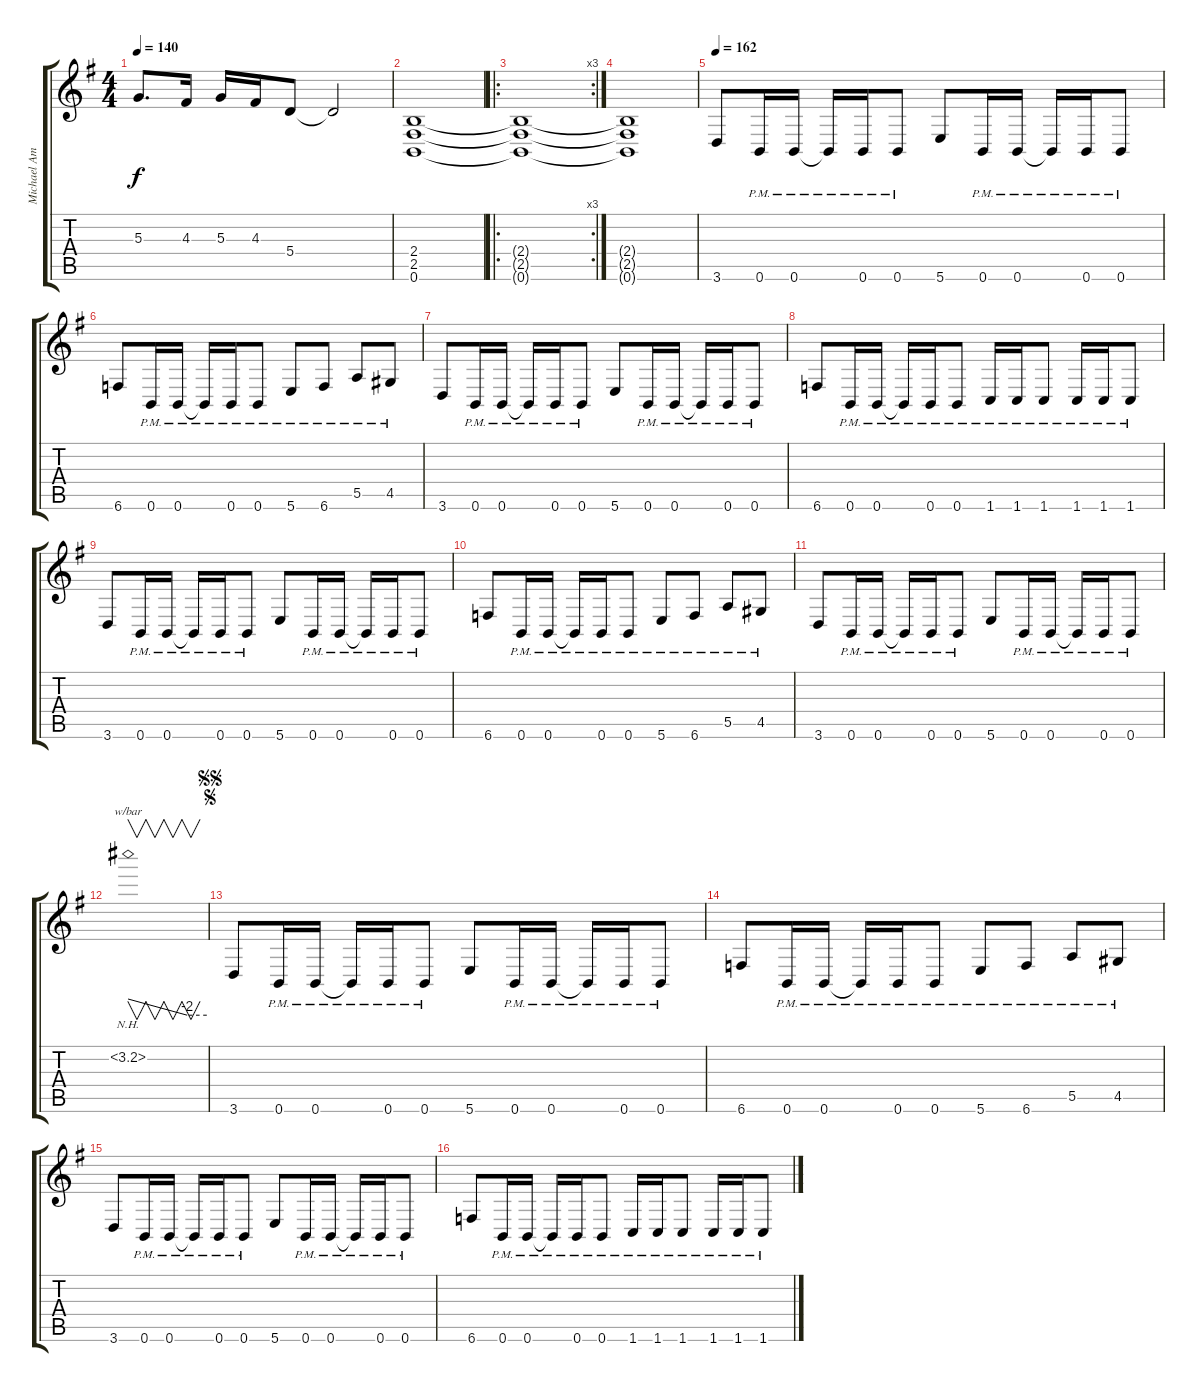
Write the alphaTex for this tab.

\track ("Michael Amott" "Michael Am") {instrument distortionguitar}
\staff {score tabs}
\tuning (B3 Gb3 D3 A2 E2 B1) {hide}
\ts (4 4)
\tempo 140
\clef g2
\ks g
5.3.8{d dy f} 4.3.16 5.3.16 4.3.16 5.4.8 5.4{t}.2 |
(2.4 2.5 0.6).1 |
\ro
\rc 3
(2.4{t} 2.5{t} 0.6{t}).1 |
(2.4{t} 2.5{t} 0.6{t}).1 |
\tempo 162
3.6.8 0.6{pm}.16 0.6{pm}.16 0.6{pm t}.16 0.6{pm}.16 0.6{pm}.8 5.6.8 0.6{pm}.16 0.6{pm}.16 0.6{pm t}.16 0.6{pm}.16 0.6{pm}.8 |
6.6.8 0.6{pm}.16 0.6{pm}.16 0.6{pm t}.16 0.6{pm}.16 0.6{pm}.8 5.6{pm}.8 6.6{pm}.8 5.5{pm}.8 4.5{pm}.8 |
3.6.8 0.6{pm}.16 0.6{pm}.16 0.6{pm t}.16 0.6{pm}.16 0.6{pm}.8 5.6.8 0.6{pm}.16 0.6{pm}.16 0.6{pm t}.16 0.6{pm}.16 0.6{pm}.8 |
6.6.8 0.6{pm}.16 0.6{pm}.16 0.6{pm t}.16 0.6{pm}.16 0.6{pm}.8 1.6{pm}.16 1.6{pm}.16 1.6{pm}.8 1.6{pm}.16 1.6{pm}.16 1.6{pm}.8 |
3.6.8 0.6{pm}.16 0.6{pm}.16 0.6{pm t}.16 0.6{pm}.16 0.6{pm}.8 5.6.8 0.6{pm}.16 0.6{pm}.16 0.6{pm t}.16 0.6{pm}.16 0.6{pm}.8 |
6.6.8 0.6{pm}.16 0.6{pm}.16 0.6{pm t}.16 0.6{pm}.16 0.6{pm}.8 5.6{pm}.8 6.6{pm}.8 5.5{pm}.8 4.5{pm}.8 |
3.6.8 0.6{pm}.16 0.6{pm}.16 0.6{pm t}.16 0.6{pm}.16 0.6{pm}.8 5.6.8 0.6{pm}.16 0.6{pm}.16 0.6{pm t}.16 0.6{pm}.16 0.6{pm}.8 |
3.2{nh}.1{v tbe (custom default 0 0 45 -8 60 -8)} |
\jump segno
\jump segnosegno
3.6.8 0.6{pm}.16 0.6{pm}.16 0.6{pm t}.16 0.6{pm}.16 0.6{pm}.8 5.6.8 0.6{pm}.16 0.6{pm}.16 0.6{pm t}.16 0.6{pm}.16 0.6{pm}.8 |
6.6.8 0.6{pm}.16 0.6{pm}.16 0.6{pm t}.16 0.6{pm}.16 0.6{pm}.8 5.6{pm}.8 6.6{pm}.8 5.5{pm}.8 4.5{pm}.8 |
3.6.8 0.6{pm}.16 0.6{pm}.16 0.6{pm t}.16 0.6{pm}.16 0.6{pm}.8 5.6.8 0.6{pm}.16 0.6{pm}.16 0.6{pm t}.16 0.6{pm}.16 0.6{pm}.8 |
6.6.8 0.6{pm}.16 0.6{pm}.16 0.6{pm t}.16 0.6{pm}.16 0.6{pm}.8 1.6{pm}.16 1.6{pm}.16 1.6{pm}.8 1.6{pm}.16 1.6{pm}.16 1.6{pm}.8
